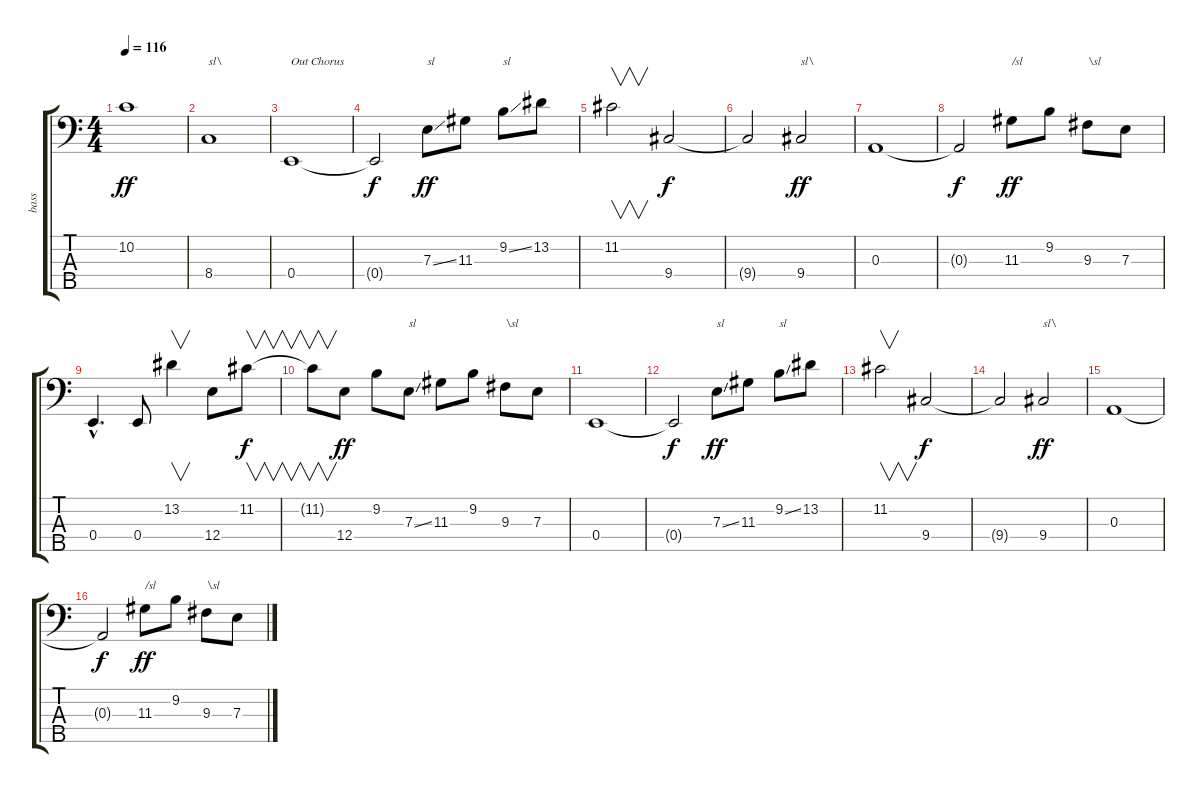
\track ("bass" "bass") {instrument fretlessbass}
\staff {score tabs}
\tuning (G2 D2 A1 E1 B0) {hide}
\ts (4 4)
\tempo 116
\clef f4
\ks c
10.2.1{dy ff} |
8.4.1{txt "sl\\"} |
0.4.1{txt "Out Chorus "} |
0.4{t}.2{dy f} 7.3{ss}.8{txt "sl" dy ff} 11.3.8 9.2{ss}.8{txt "sl"} 13.2.8 |
11.2.2{v} 9.4.2{dy f} |
9.4{t}.2 9.4.2{txt "sl\\" dy ff} |
0.3.1 |
0.3{t}.2{dy f} 11.3.8{txt "/sl" dy ff} 9.2.8 9.3.8{txt "\\sl"} 7.3.8 |
0.4{hac}.4{d} 0.4.8 13.2.4{v} 12.4.8 11.2.8{v dy f} |
11.2{t}.8{v} 12.4.8{dy ff} 9.2.8 7.3{ss}.8{txt "sl"} 11.3.8 9.2.8 9.3.8{txt "\\sl"} 7.3.8 |
0.4.1{txt " "} |
0.4{t}.2{dy f} 7.3{ss}.8{txt "sl" dy ff} 11.3.8 9.2{ss}.8{txt "sl"} 13.2.8 |
11.2.2{v} 9.4.2{dy f} |
9.4{t}.2 9.4.2{txt "sl\\" dy ff} |
0.3.1 |
0.3{t}.2{dy f} 11.3.8{txt "/sl" dy ff} 9.2.8 9.3.8{txt "\\sl"} 7.3.8
